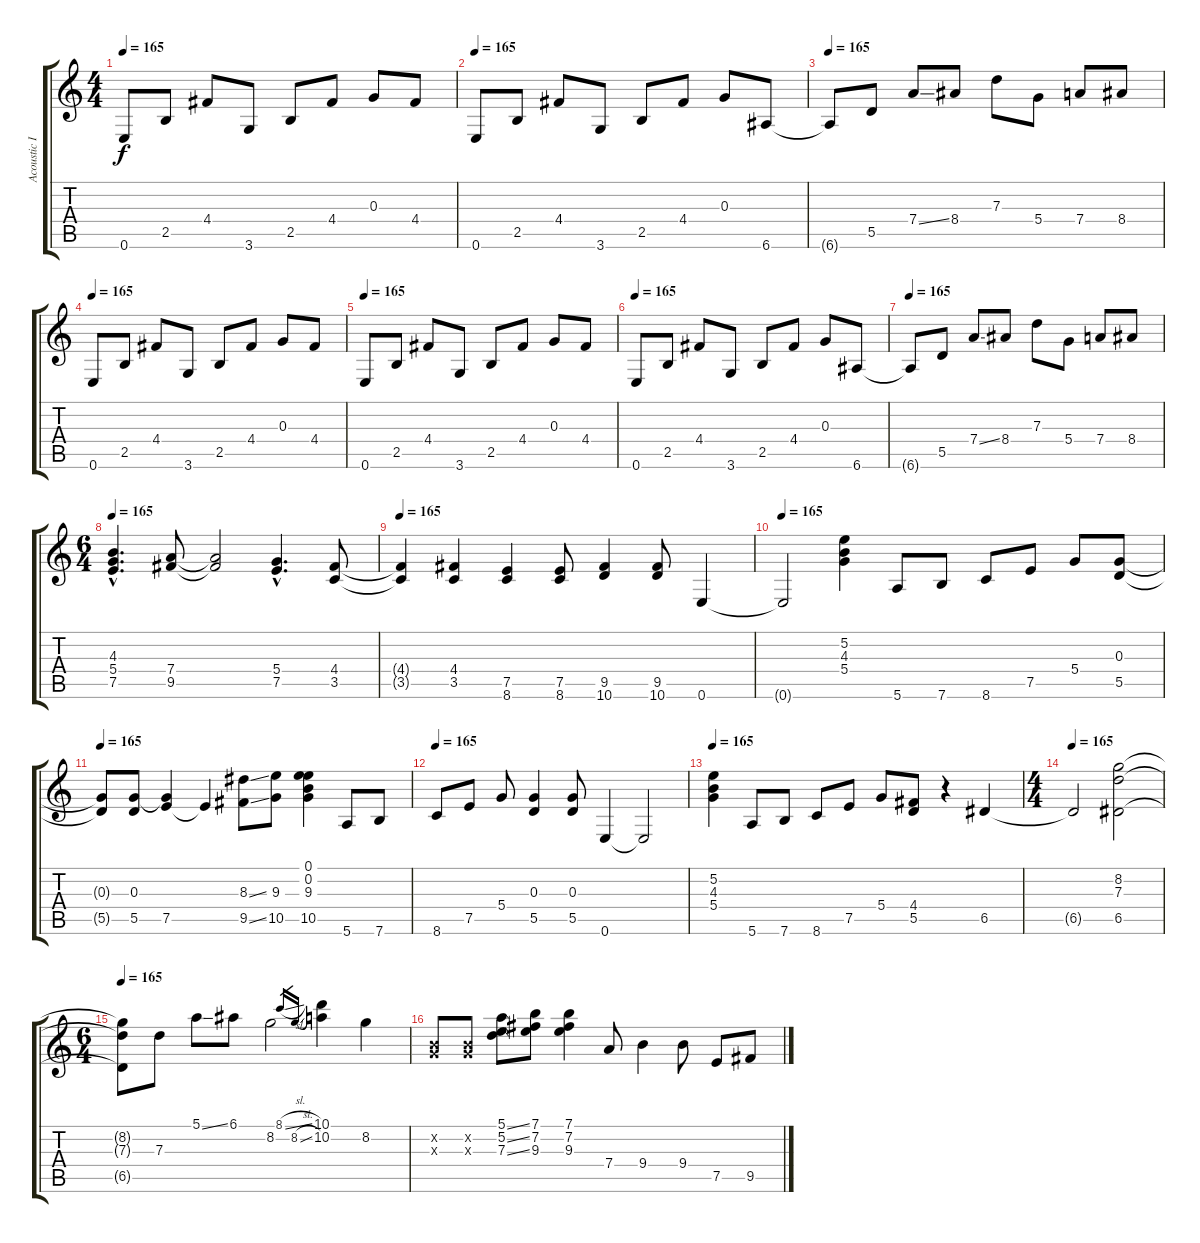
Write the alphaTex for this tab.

\track ("Acoustic II" "Acoustic I") {instrument acousticguitarsteel}
\staff {score tabs}
\tuning (E4 B3 G3 D3 A2 E2) {hide}
\ts (4 4)
\tempo 165
\clef g2
\ks c
0.6.8{dy f} 2.5.8 4.4.8 3.6.8 2.5.8 4.4.8 0.3.8 4.4.8 |
\tempo 165
0.6.8 2.5.8 4.4.8 3.6.8 2.5.8 4.4.8 0.3.8 6.6.8 |
\tempo 165
6.6{t}.8 5.5.8 7.4{ss}.8 8.4.8 7.3.8 5.4.8 7.4.8 8.4.8 |
\tempo 165
0.6.8 2.5.8 4.4.8 3.6.8 2.5.8 4.4.8 0.3.8 4.4.8 |
\tempo 165
0.6.8 2.5.8 4.4.8 3.6.8 2.5.8 4.4.8 0.3.8 4.4.8 |
\tempo 165
0.6.8 2.5.8 4.4.8 3.6.8 2.5.8 4.4.8 0.3.8 6.6.8 |
\tempo 165
6.6{t}.8 5.5.8 7.4{ss}.8 8.4.8 7.3.8 5.4.8 7.4.8 8.4.8 |
\ts (6 4)
\tempo 165
(4.3{hac} 5.4{hac} 7.5{hac}).4{d volume 16 instrument electricguitarclean} (7.4 9.5).8 (7.4{t} 9.5{t}).2 (5.4{hac} 7.5{hac}).4{d} (4.4 3.5).8 |
\tempo 165
(4.4{t} 3.5{t}).4 (4.4 3.5).4 (7.5 8.6).4 (7.5 8.6).8 (9.5 10.6).4 (9.5 10.6).8 0.6.4 |
\tempo 165
0.6{t}.2 (5.2 4.3 5.4).4 5.6.8 7.6.8 8.6.8 7.5.8 5.4.8 (0.3 5.5).8 |
\tempo 165
(0.3{t} 5.5{t}).8 (0.3 5.5).8 (0.3{t} 7.5).4 7.5{t}.4 (8.3{ss} 9.5{ss}).8 (9.3 10.5).8 (0.1 0.2 9.3 10.5).4 5.6.8 7.6.8 |
\tempo 165
8.6.8 7.5.8 5.4.8 (0.3 5.5).4 (0.3 5.5).8 0.6.4 0.6{t}.2 |
\tempo 165
(5.2 4.3 5.4).4 5.6.8 7.6.8 8.6.8 7.5.8 5.4.8 (4.4 5.5).8 r.4 6.5.4 |
\ts (4 4)
\tempo 165
6.5{t}.2 (8.2 7.3 6.5).2 |
\ts (6 4)
\tempo 165
(8.2{t} 7.3{t} 6.5{t}).8 7.3.8 5.1{ss}.8 6.1.8 8.2.2 8.1{sl}.16{gr} 8.2{sl}.16{gr} (10.1 10.2).4 8.2.4 |
(0.2{x} 0.3{x}).8 (0.2{x} 0.3{x}).8 (5.1{ss} 5.2{ss} 7.3{ss}).8 (7.1 7.2 9.3).8 (7.1 7.2 9.3).4 7.4.8 9.4.4 9.4.8 7.5.8 9.5.8
